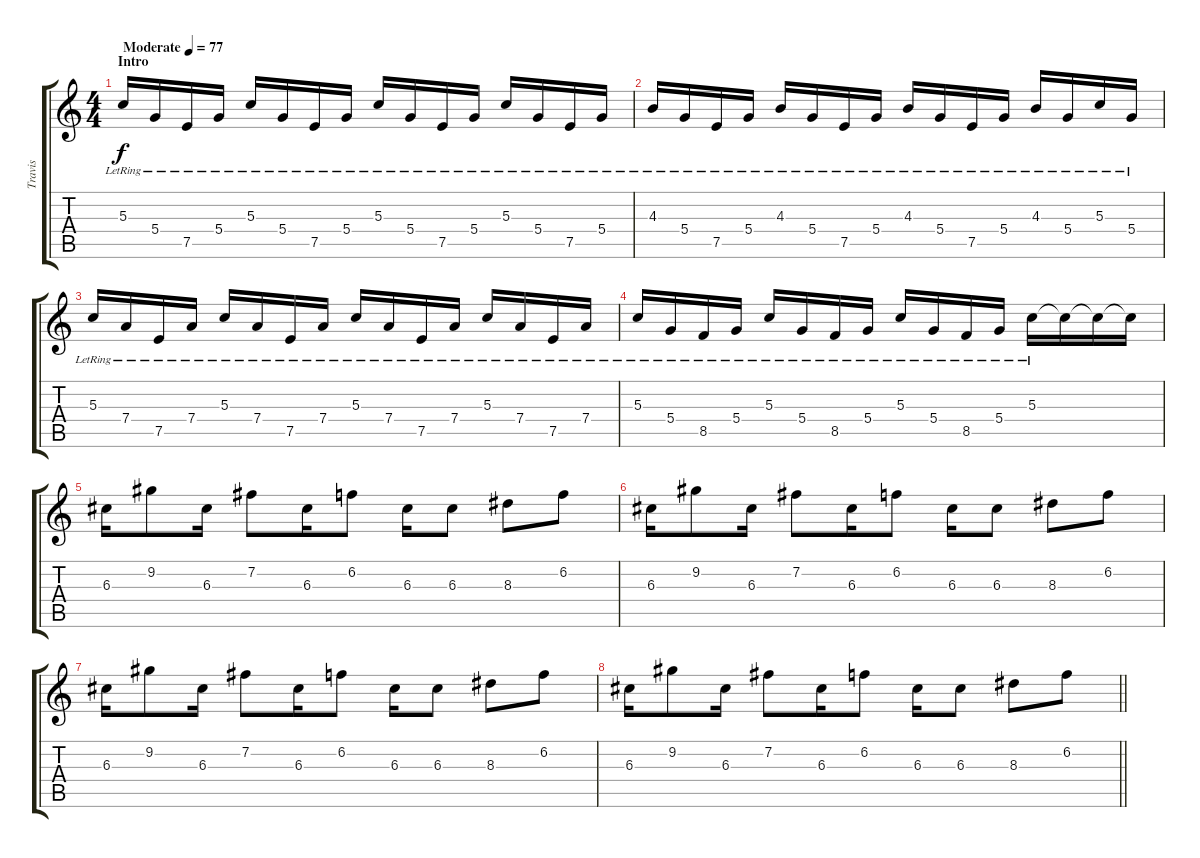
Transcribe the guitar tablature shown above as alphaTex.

\track ("Travis" "Travis") {instrument acousticguitarsteel}
\staff {score tabs}
\tuning (E4 B3 G3 D3 A2 D2) {hide}
\ts (4 4)
\section ("" "Intro")
\tempo (77 "Moderate")
\clef g2
\ks c
5.3{lr}.16{dy f instrument acousticguitarsteel} 5.4{lr}.16 7.5{lr}.16 5.4{lr}.16 5.3{lr}.16 5.4{lr}.16 7.5{lr}.16 5.4{lr}.16 5.3{lr}.16 5.4{lr}.16 7.5{lr}.16 5.4{lr}.16 5.3{lr}.16 5.4{lr}.16 7.5{lr}.16 5.4{lr}.16 |
4.3{lr}.16 5.4{lr}.16 7.5{lr}.16 5.4{lr}.16 4.3{lr}.16 5.4{lr}.16 7.5{lr}.16 5.4{lr}.16 4.3{lr}.16 5.4{lr}.16 7.5{lr}.16 5.4{lr}.16 4.3{lr}.16 5.4{lr}.16 5.3{lr}.16 5.4{lr}.16 |
5.3{lr}.16 7.4{lr}.16 7.5{lr}.16 7.4{lr}.16 5.3{lr}.16 7.4{lr}.16 7.5{lr}.16 7.4{lr}.16 5.3{lr}.16 7.4{lr}.16 7.5{lr}.16 7.4{lr}.16 5.3{lr}.16 7.4{lr}.16 7.5{lr}.16 7.4{lr}.16 |
5.3{lr}.16 5.4{lr}.16 8.5{lr}.16 5.4{lr}.16 5.3{lr}.16 5.4{lr}.16 8.5{lr}.16 5.4{lr}.16 5.3{lr}.16 5.4{lr}.16 8.5{lr}.16 5.4{lr}.16 5.3{lr}.16 5.3{t}.16 5.3{t}.16 5.3{t}.16 |
6.3.16 9.2.8 6.3.16 7.2.8 6.3.16 6.2.8 6.3.16 6.3.8 8.3.8 6.2.8 |
6.3.16 9.2.8 6.3.16 7.2.8 6.3.16 6.2.8 6.3.16 6.3.8 8.3.8 6.2.8 |
6.3.16 9.2.8 6.3.16 7.2.8 6.3.16 6.2.8 6.3.16 6.3.8 8.3.8 6.2.8 |
\barLineRight lightlight
6.3.16 9.2.8 6.3.16 7.2.8 6.3.16 6.2.8 6.3.16 6.3.8 8.3.8 6.2.8
